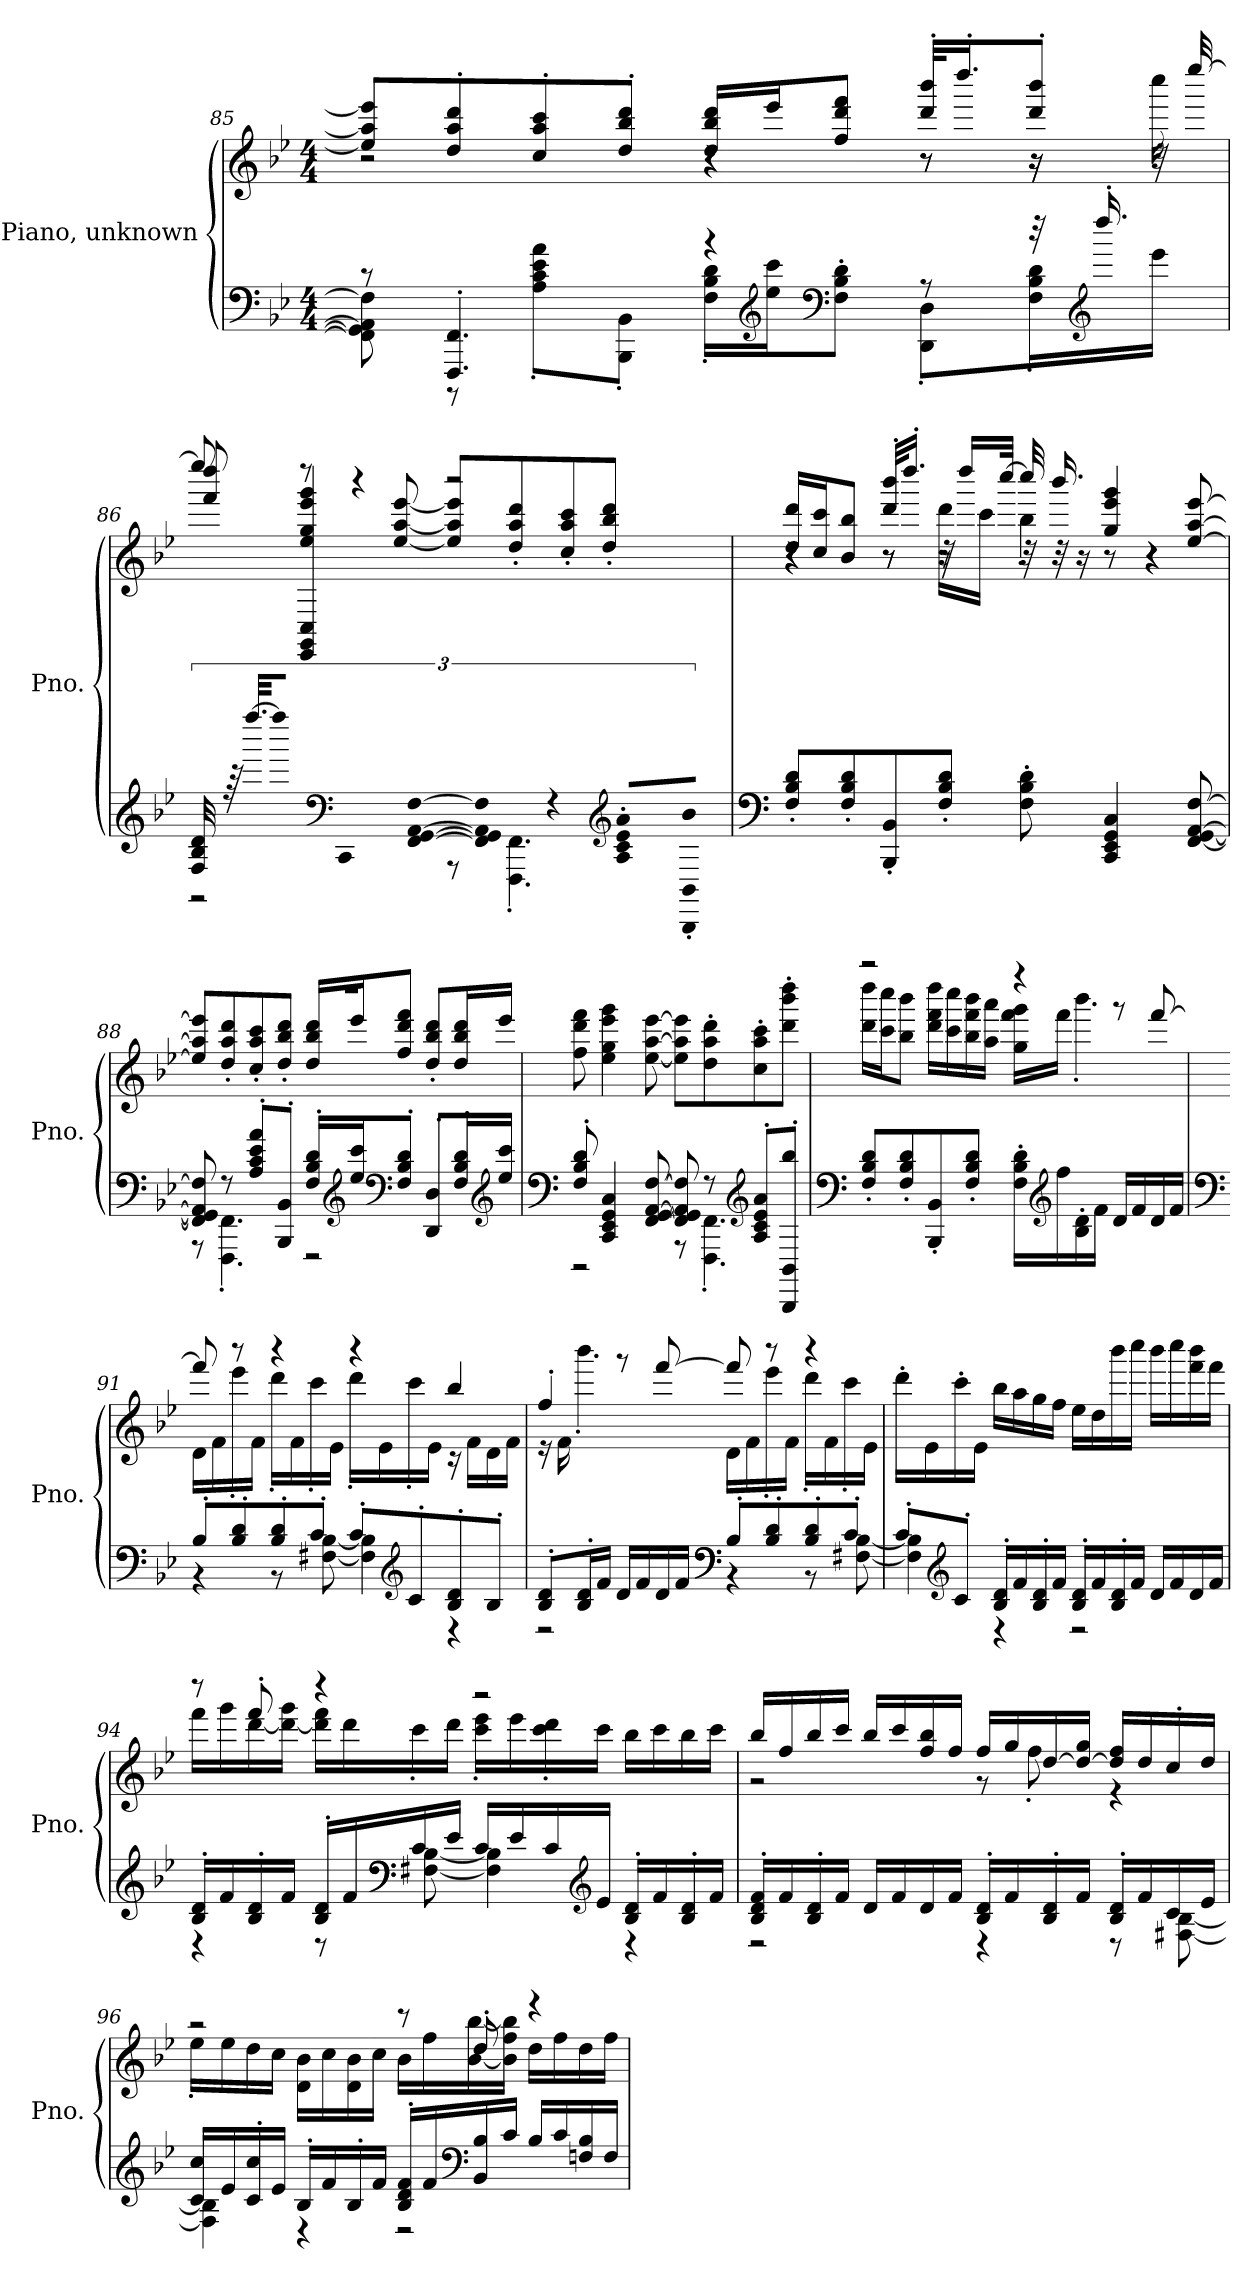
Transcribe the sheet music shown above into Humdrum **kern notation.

**kern	**kern
*part1	*part1
*staff2	*staff1
*I"Piano, unknown	*
*I'Pno.	*
*clefF4	*clefG2
*k[b-e-]	*k[b-e-]
*M4/4	*M4/4
=85	=85
*^	*^
*	*	*	*^
8r	8FF\] 8GG\] 8AA\] 8F\]	2r	2r	8ee-/] 8aa/] 8eee-/]L
4.FFF/' 4.FF/'	8r	.	.	8dd/' 8aa/' 8ddd/'
.	8A\' 8c\' 8e-\' 8a\'L	.	.	8cc/' 8aa/' 8ccc/'
.	8BBB-\' 8BB-\'J	.	.	8dd/' 8bb-/' 8ddd/'J
4r	16F\' 16B-\' 16d\'LL	4r	4r	16dd/ 16bb-/ 16ddd/LL
*clefG2	*	*	*	*
.	16ee-\ 16ccc\J	.	.	16eee-/J
*clefF4	*	*	*	*
.	8F\' 8B-\' 8d\'J	.	.	8ff/ 8ddd/ 8fff/J
8r	8DD\' 8D\'L	8r	8r	32ddd/' 32bbb-/'KLL
.	.	.	.	16.dddd'/J
32r	16F\' 16B-\' 16d\'L	16r	16r	8ddd/' 8bbb-/'J
*clefG2	*	*	*	*
16.dddd'/	.	.	.	.
.	16eee-\JJ	32r	16cccc\	.
.	.	[32eeee-/	.	.
*	*	*	*v	*v
!!LO:LB:g=z
=86	=86	=86	=86
48F/ 48B-/ 48d/	2r	8eeee-/]	8fff/ 8dddd/
96r	.	.	.
[48.ffff/KLL	.	.	.
16ffff/JJ]	.	.	.
*clefF4	*	*	*
4CC/	.	8r	4EE-/ 4GG/ 4C/ 4ee-/ 4gg/ 4eee-/ 4ggg/
.	.	4r	.
[8FF/ [8GG/ [8AA/ [8F/	.	.	[8ee-/ [8aa/ [8eee-/
8FF/] 8GG/] 8AA/] 8F/]	8r	2r	8ee-/] 8aa/] 8eee-/]L
8r	4.FFF\' 4.FF\'	.	8dd/' 8aa/' 8ddd/'
*clefG2	*	*	*
8A/' 8c/' 8e-/' 8a/'L	.	.	8cc/' 8aa/' 8ccc/'
8BBB-/' 8BB-/' 8b-/'J	.	.	8dd/' 8bb-/' 8ddd/'J
*v	*v	*	*
*	*v	*v
=87	=87
*clefF4	*
*	*^
*	*	*^
8F/' 8B-/' 8d/'L	4r	4r	16dd/ 16ddd/LL
.	.	.	16cc/ 16ccc/J
8F/' 8B-/' 8d/'	.	.	8b-/ 8bb-/J
8BBB-/' 8BB-/'	8r	8r	32ddd/' 32bbb-/'KLL
.	.	.	16.dddd'/JJ
8F/' 8B-/' 8d/'J	32r	16ddd\LL	8r
.	16dddd/LL	.	.
.	.	16ccc\JJ	.
.	[32cccc/JJk	.	.
8F\' 8B-\' 8d\'	32cccc/]	4bb-'\	32r
.	32r	.	16.bbb-/
.	16r	.	.
4CC/ 4EE-/ 4GG/ 4C/	8r	.	4gg/ 4eee-/ 4ggg/
.	4r	4r	.
[8FF/ [8GG/ [8AA/ [8F/	.	.	[8ee-/ [8aa/ [8eee-/
*	*	*v	*v
!!LO:LB:g=z
=88	=88	=88
*^	*	*
8FF/] 8GG/] 8AA/] 8F/]	8r	1r	8ee-/] 8aa/] 8eee-/]L
8r	4.FFF\' 4.FF\'	.	8dd/' 8aa/' 8ddd/'
8A/' 8c/' 8e-/' 8a/'L	.	.	8cc/' 8aa/' 8ccc/'
8BBB-/' 8BB-/'J	.	.	8dd/' 8bb-/' 8ddd/'J
16F/' 16B-/' 16d/'LL	2r	.	16dd/ 16bb-/ 16ddd/LL
*clefG2	*	*	*
16ee-/ 16ccc/J	.	.	16eee-/J
*clefF4	*	*	*
8F/' 8B-/' 8d/'J	.	.	8ff/ 8ddd/ 8fff/J
8DD/' 8D/'L	.	.	8dd/' 8bb-/' 8ddd/'L
16F/' 16B-/' 16d/'L	.	.	16dd/ 16bb-/ 16ddd/L
*clefG2	*	*	*
16ee-/ 16ccc/JJ	.	.	16eee-/JJ
*	*	*v	*v
=89	=89	=89
*clefF4	*	*
8F/' 8B-/' 8d/'	2r	8ff\ 8ddd\ 8fff\
4CC/ 4EE-/ 4GG/ 4C/	.	4ee-\ 4gg\ 4eee-\ 4ggg\
[8FF/ [8GG/ [8AA/ [8F/	.	[8ee-\ [8aa\ [8eee-\
8FF/] 8GG/] 8AA/] 8F/]	8r	8ee-\] 8aa\] 8eee-\]L
8r	4.FFF\' 4.FF\'	8dd\' 8aa\' 8ddd\'
*clefG2	*	*
8A/' 8c/' 8e-/' 8a/'L	.	8cc\' 8aa\' 8ccc\'
8BBB-/' 8BB-/' 8bb-/'J	.	8ddd\' 8bbb-\' 8dddd\'J
*v	*v	*
!!LO:LB:g=z
=90	=90
*clefF4	*
*	*^
8F/' 8B-/' 8d/'L	2r	16ddd\ 16dddd\LL
.	.	16ccc\ 16cccc\J
8F/' 8B-/' 8d/'	.	8bb-\ 8bbb-\J
8BBB-/' 8BB-/'	.	16ddd\ 16fff\ 16dddd\LL
.	.	16ccc\ 16cccc\
8F/' 8B-/' 8d/'J	.	16bb-\ 16fff\ 16bbb-\
.	.	16aa\ 16aaa\JJ
16F\' 16B-\' 16d\'LL	4r	16gg\ 16fff\ 16ggg\LL
*clefG2	*	*
16ff\	.	16fff\JJ
16B-\' 16d\'	.	4.bbb-'\
16f\JJ	.	.
16d/LL	8r	.
16f/	.	.
16d/	[8fff/	.
16f/JJ	.	.
=91	=91	=91
*clefF4	*	*
*^	*	*
8B-'/L	4r	8fff/]	16d\LL
.	.	.	16f\
8B-/' 8d/'	.	8r	16eee-'\
.	.	.	16f\JJ
8B-/' 8d/'	8r	4r	16ddd'\LL
.	.	.	16f\
8c'/J	[8F#X\ [8B-\	.	16ccc'\
.	.	.	16e-\JJ
8c'/L	4F#\] 4B-\]	4r	16ddd'\LL
.	.	.	16e-\
*clefG2	*	*	*
8c'/	.	.	16ccc'\
.	.	.	16e-\JJ
8B-/' 8d/'	4r	4bb-/	16r
.	.	.	16f\LL
8B-'/J	.	.	16d\
.	.	.	16f\JJ
!!LO:LB:g=z	!!
=92	=92	=92	=92
8B-/' 8d/'L	2r	4ff'/	16r
.	.	.	16f\
16B-/' 16d/'L	.	.	4.bbb-'\
16f/JJ	.	.	.
16d/LL	.	8r	.
16f/	.	.	.
16d/	.	[8fff/	.
16f/JJ	.	.	.
*clefF4	*	*	*
8B-'/L	4r	8fff/]	16d\LL
.	.	.	16f\
8B-/' 8d/'	.	8r	16eee-'\
.	.	.	16f\JJ
8B-/' 8d/'	8r	4r	16ddd'\LL
.	.	.	16f\
8c'/J	[8F#X\ [8B-\	.	16ccc'\
.	.	.	16e-\JJ
*	*	*v	*v
=93	=93	=93
8c'/L	4F#\] 4B-\]	16ddd'\LL
.	.	16e-\
*clefG2	*	*
8c'/J	.	16ccc'\
.	.	16e-\JJ
16B-/' 16d/'LL	4r	16bb-\LL
16f/	.	16aa\
16B-/' 16d/'	.	16gg\
16f/JJ	.	16ff\JJ
16B-/' 16d/'LL	2r	16ee-\LL
16f/	.	16dd\
16B-/' 16d/'	.	16bbb-\
16f/JJ	.	16cccc\JJ
16d/LL	.	16bbb-\LL
16f/	.	16cccc\
16d/	.	16fff\ 16bbb-\
16f/JJ	.	16fff\JJ
!!LO:PB:g=z
=94	=94	=94
*	*	*^
16B-/' 16d/'LL	4r	8r	16fff\LL
16f/	.	.	16ggg\
16B-/' 16d/'	.	8fff'/	[16ddd\
16f/JJ	.	.	16ddd\_ 16ggg\JJ
16B-/' 16d/'LL	8r	4r	16ddd\] 16fff\LL
16f/	.	.	16ddd\
*clefF4	*	*	*
16c/	[8F#X\ [8B-\	.	16ccc'\
16e-/JJ	.	.	16ddd\JJ
16c/LL	4F#\] 4B-\]	2r	16ccc\' 16eee-\'LL
16e-/	.	.	16eee-\
16c/	.	.	16ccc\' 16ddd\'
*clefG2	*	*	*
16e-/JJ	.	.	16ccc\JJ
16B-/' 16d/'LL	4r	.	16bb-\LL
16f/	.	.	16ccc\
16B-/' 16d/'	.	.	16bb-\
16f/JJ	.	.	16ccc\JJ
!!LO:LB:g=z	!!
=95	=95	=95	=95
16B-/' 16d/' 16f/'LL	2r	16bb-/LL	2r
16f/	.	16ff/	.
16B-/' 16d/'	.	16bb-/	.
16f/JJ	.	16ccc/JJ	.
16d/LL	.	16bb-/LL	.
16f/	.	16ccc/	.
16d/	.	16ff/ 16bb-/	.
16f/JJ	.	16ff/JJ	.
16B-/' 16d/'LL	4r	16ff/LL	8r
16f/	.	16gg/	.
16B-/' 16d/'	.	[16dd/	8ff'\
16f/JJ	.	16dd/_ 16gg/JJ	.
16B-/' 16d/'LL	8r	16dd/] 16ff/LL	4r
16f/	.	16dd/	.
16c/	[8F#X\ [8B-\	16cc'/	.
16e-/JJ	.	16dd/JJ	.
=96	=96	=96	=96
16c/ 16cc/LL	4F#\] 4B-\]	2r	16ee-'\LL
16e-/	.	.	16ee-\
16c/' 16cc/'	.	.	16dd\
16e-/JJ	.	.	16cc\JJ
16B-'/LL	4r	.	16d\ 16b-\LL
16f/	.	.	16cc\
16B-'/	.	.	16d\ 16b-\
16f/JJ	.	.	16cc\JJ
16B-/' 16d/' 16f/'LL	2r	8r	16b-\LL
16f/	.	.	16ff\
*clefF4	*	*	*
16BB-/ 16B-/	.	8dd'/	[16b-\ [16bb-\
16c/JJ	.	.	16b-\] 16ff\ 16bb-\]JJ
16B-/LL	.	4r	16dd\LL
16c/	.	.	16ff\
16Fn/ 16B-/	.	.	16dd\
16F/JJ	.	.	16ff\JJ
*v	*v	*	*
*	*v	*v
=	=
*-	*-
